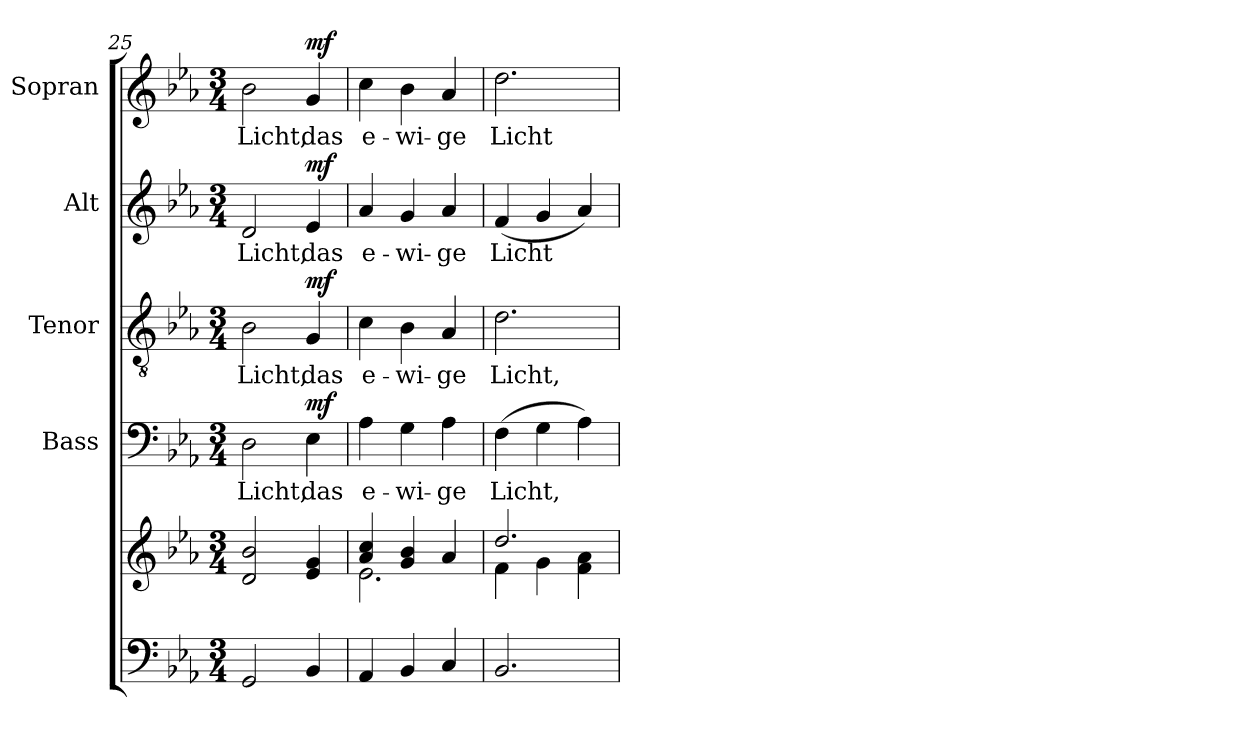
**kern	**kern	**kern	**text	**dynam	**kern	**text	**dynam	**kern	**text	**dynam	**kern	**text	**dynam
*part5	*part5	*part4	*part4	*part4	*part3	*part3	*part3	*part2	*part2	*part2	*part1	*part1	*part1
*staff6	*staff5	*staff4	*staff4	*staff4	*staff3	*staff3	*staff3	*staff2	*staff2	*staff2	*staff1	*staff1	*staff1
*	*	*I"Bass	*	*	*I"Tenor	*	*	*I"Alt	*	*	*I"Sopran	*	*
*	*	*I'B.	*	*	*I'T.	*	*	*I'A.	*	*	*I'S.	*	*
*clefF4	*clefG2	*clefF4	*	*	*clefGv2	*	*	*clefG2	*	*	*clefG2	*	*
*k[b-e-a-]	*k[b-e-a-]	*k[b-e-a-]	*	*	*k[b-e-a-]	*	*	*k[b-e-a-]	*	*	*k[b-e-a-]	*	*
*E-:	*E-:	*E-:	*	*	*E-:	*	*	*E-:	*	*	*E-:	*	*
*M3/4	*M3/4	*M3/4	*	*	*M3/4	*	*	*M3/4	*	*	*M3/4	*	*
=25	=25	=25	=25	=25	=25	=25	=25	=25	=25	=25	=25	=25	=25
!	!	!	!LO:LY:b	!	!	!LO:LY:b	!	!	!LO:LY:b	!	!	!LO:LY:b	!
2GG/	2d/ 2b-/	2D\	Licht,	.	2B-\	Licht,	.	2d/	Licht,	.	2b-\	Licht,	.
!	!	!	!LO:LY:b	!LO:DY:a	!	!LO:LY:b	!LO:DY:a	!	!LO:LY:b	!LO:DY:a	!	!LO:LY:b	!LO:DY:a
4BB-/	4e-/ 4g/	4E-\	das	mf	4G/	das	mf	4e-/	das	mf	4g/	das	mf
!!LO:PB:g=z
=26	=26	=26	=26	=26	=26	=26	=26	=26	=26	=26	=26	=26	=26
*	*^	*	*	*	*	*	*	*	*	*	*	*	*
!	!	!	!	!LO:LY:b	!	!	!LO:LY:b	!	!	!LO:LY:b	!	!	!LO:LY:b	!
4AA-/	4a-/ 4cc/	2.e-\	4A-\	e-	.	4c\	e-	.	4a-/	e-	.	4cc\	e-	.
!	!	!	!	!LO:LY:b	!	!	!LO:LY:b	!	!	!LO:LY:b	!	!	!LO:LY:b	!
4BB-/	4g/ 4b-/	.	4G\	-wi-	.	4B-\	-wi-	.	4g/	-wi-	.	4b-\	-wi-	.
!	!	!	!	!LO:LY:b	!	!	!LO:LY:b	!	!	!LO:LY:b	!	!	!LO:LY:b	!
4C/	4a-/	.	4A-\	-ge	.	4A-/	-ge	.	4a-/	-ge	.	4a-/	-ge	.
=27	=27	=27	=27	=27	=27	=27	=27	=27	=27	=27	=27	=27	=27	=27
!	!	!	!	!LO:LY:b	!	!	!LO:LY:b	!	!	!LO:LY:b	!	!	!LO:LY:b	!
2.BB-/	2.dd/	4f\	(>4F\	Licht,	.	2.d\	Licht,	.	(<4f/	Licht	.	2.dd\	Licht	.
.	.	4g\	4G\	.	.	.	.	.	4g/	.	.	.	.	.
.	.	4f\ 4a-\	4A-\)	.	.	.	.	.	4a-/)	.	.	.	.	.
*	*v	*v	*	*	*	*	*	*	*	*	*	*	*	*
=	=	=	=	=	=	=	=	=	=	=	=	=	=
*-	*-	*-	*-	*-	*-	*-	*-	*-	*-	*-	*-	*-	*-
